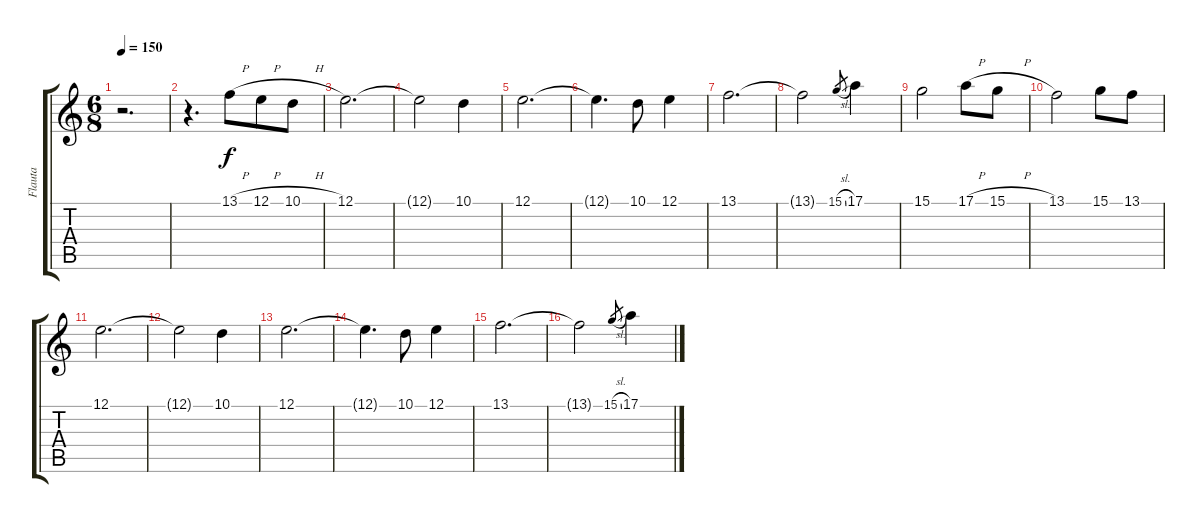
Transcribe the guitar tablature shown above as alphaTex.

\track ("Flauta" "Flauta") {instrument recorder}
\staff {score tabs}
\tuning (E4 B3 G3 D3 A2 E2) {hide}
\ts (6 8)
\tempo 150
\clef g2
\ks c
r.2{d dy f} |
r.4{d} 13.1{h}.8 12.1{h}.8 10.1{h}.8 |
12.1.2{d} |
12.1{t}.2 10.1.4 |
12.1.2{d} |
12.1{t}.4{d} 10.1.8 12.1.4 |
13.1.2{d} |
13.1{t}.2 15.1{sl}.8{gr} 17.1.4 |
15.1.2 17.1{h}.8 15.1{h}.8 |
13.1.2 15.1.8 13.1.8 |
12.1.2{d} |
12.1{t}.2 10.1.4 |
12.1.2{d} |
12.1{t}.4{d} 10.1.8 12.1.4 |
13.1.2{d} |
13.1{t}.2 15.1{sl}.8{gr} 17.1.4
